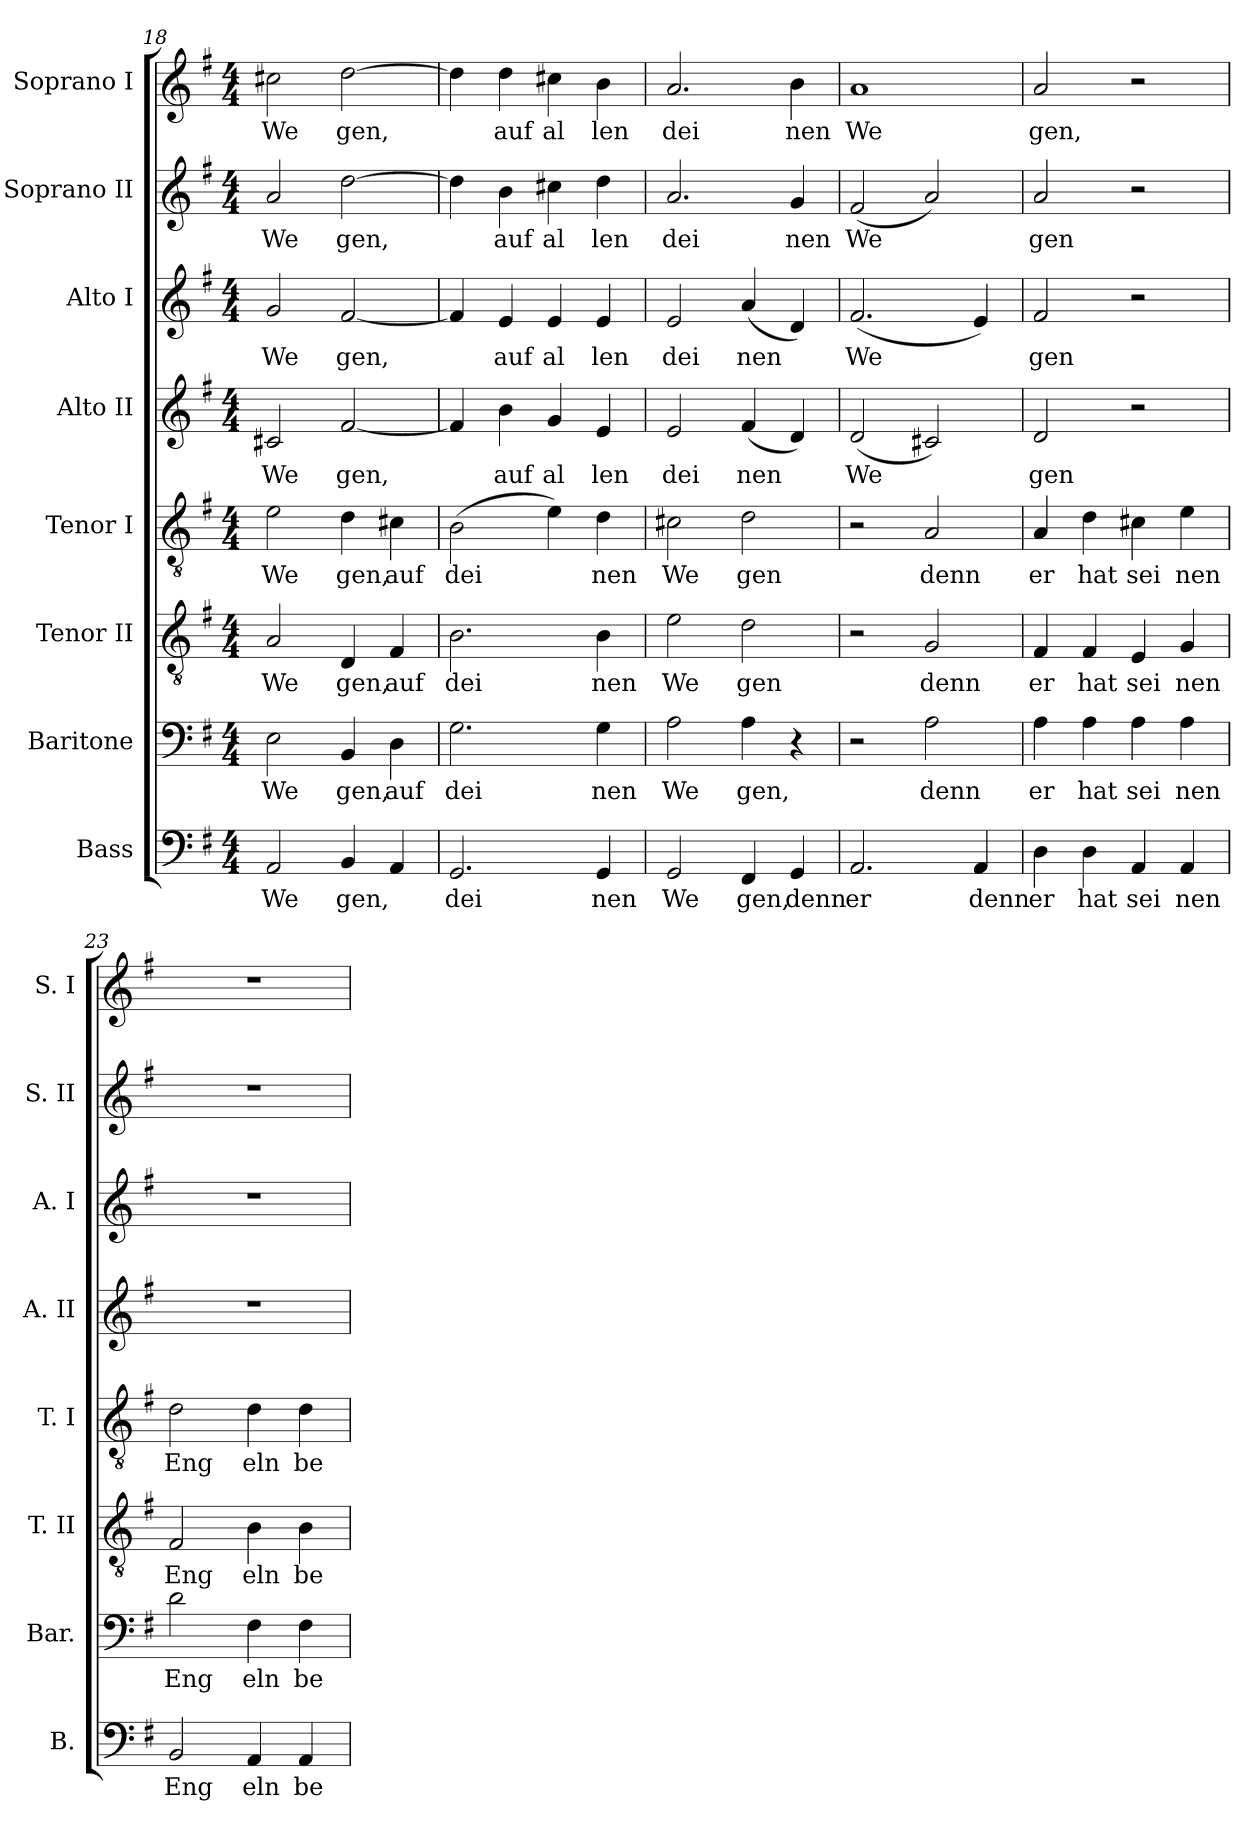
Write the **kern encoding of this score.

**kern	**text	**kern	**text	**kern	**text	**kern	**text	**kern	**text	**kern	**text	**kern	**text	**kern	**text
*part8	*part8	*part7	*part7	*part6	*part6	*part5	*part5	*part4	*part4	*part3	*part3	*part2	*part2	*part1	*part1
*staff8	*staff8	*staff7	*staff7	*staff6	*staff6	*staff5	*staff5	*staff4	*staff4	*staff3	*staff3	*staff2	*staff2	*staff1	*staff1
*I"Bass	*	*I"Baritone	*	*I"Tenor II	*	*I"Tenor I	*	*I"Alto II	*	*I"Alto I	*	*I"Soprano II	*	*I"Soprano I	*
*I'B.	*	*I'Bar.	*	*I'T. II	*	*I'T. I	*	*I'A. II	*	*I'A. I	*	*I'S. II	*	*I'S. I	*
!!LO:PB:g=z
*clefF4	*	*clefF4	*	*clefGv2	*	*clefGv2	*	*clefG2	*	*clefG2	*	*clefG2	*	*clefG2	*
*k[f#]	*	*k[f#]	*	*k[f#]	*	*k[f#]	*	*k[f#]	*	*k[f#]	*	*k[f#]	*	*k[f#]	*
*M4/4	*	*M4/4	*	*M4/4	*	*M4/4	*	*M4/4	*	*M4/4	*	*M4/4	*	*M4/4	*
=18	=18	=18	=18	=18	=18	=18	=18	=18	=18	=18	=18	=18	=18	=18	=18
2AA/	We	2E\	We	2A/	We	2e\	We	2c#X/	We	2g/	We	2a/	We	2cc#X\	We
4BB/	gen,	4BB/	gen,	4D/	gen,	4d\	gen,	[2f#/	gen,	[2f#/	gen,	[2dd\	gen,	[2dd\	gen,
4AA/	.	4D\	auf	4F#/	auf	4c#X\	auf	.	.	.	.	.	.	.	.
=19	=19	=19	=19	=19	=19	=19	=19	=19	=19	=19	=19	=19	=19	=19	=19
2.GG/	dei	2.G\	dei	2.B\	dei	(2B\	dei	4f#/]	.	4f#/]	.	4dd\]	.	4dd\]	.
.	.	.	.	.	.	.	.	4b\	auf	4e/	auf	4b\	auf	4dd\	auf
.	.	.	.	.	.	4e\)	.	4g/	al	4e/	al	4cc#X\	al	4cc#X\	al
4GG/	nen	4G\	nen	4B\	nen	4d\	nen	4e/	len	4e/	len	4dd\	len	4b\	len
=20	=20	=20	=20	=20	=20	=20	=20	=20	=20	=20	=20	=20	=20	=20	=20
2GG/	We	2A\	We	2e\	We	2c#X\	We	2e/	dei	2e/	dei	2.a/	dei	2.a/	dei
4FF#/	gen,	4A\	gen,	2d\	gen	2d\	gen	(4f#/	nen	(4a/	nen	.	.	.	.
4GG/	denn	4r	.	.	.	.	.	4d/)	.	4d/)	.	4g/	nen	4b\	nen
=21	=21	=21	=21	=21	=21	=21	=21	=21	=21	=21	=21	=21	=21	=21	=21
2.AA/	er	2r	.	2r	.	2r	.	(2d/	We	(2.f#/	We	(2f#/	We	1a	We
.	.	2A\	denn	2G/	denn	2A/	denn	2c#X/)	.	.	.	2a/)	.	.	.
4AA/	denn	.	.	.	.	.	.	.	.	4e/)	.	.	.	.	.
=22	=22	=22	=22	=22	=22	=22	=22	=22	=22	=22	=22	=22	=22	=22	=22
4D\	er	4A\	er	4F#/	er	4A/	er	2d/	gen	2f#/	gen	2a/	gen	2a/	gen,
4D\	hat	4A\	hat	4F#/	hat	4d\	hat	.	.	.	.	.	.	.	.
4AA/	sei	4A\	sei	4E/	sei	4c#X\	sei	2r	.	2r	.	2r	.	2r	.
4AA/	nen	4A\	nen	4G/	nen	4e\	nen	.	.	.	.	.	.	.	.
!!LO:PB:g=z
=23	=23	=23	=23	=23	=23	=23	=23	=23	=23	=23	=23	=23	=23	=23	=23
2BB/	Eng	2d\	Eng	2F#/	Eng	2d\	Eng	1r	.	1r	.	1r	.	1r	.
4AA/	eln	4F#\	eln	4B\	eln	4d\	eln	.	.	.	.	.	.	.	.
4AA/	be	4F#\	be	4B\	be	4d\	be	.	.	.	.	.	.	.	.
=	=	=	=	=	=	=	=	=	=	=	=	=	=	=	=
*-	*-	*-	*-	*-	*-	*-	*-	*-	*-	*-	*-	*-	*-	*-	*-
